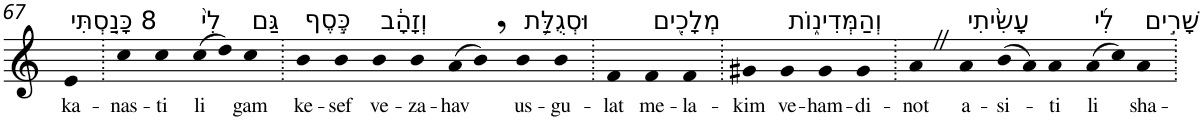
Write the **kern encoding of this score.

**kern	**text
*part1	*part1
*staff1	*staff1
*I"Piano	*
*I'Pno	*
!!LO:PB:g=z
*clefG2	*
*k[]	*
=67	=67
!LO:TX:a:t=8 כָּנַ֤סְתִּי	!
!	!LO:LY:b
4e	ka-
=68.	=68.
!	!LO:LY:b
4cc	-nas-
!	!LO:LY:b
4cc	-ti
!LO:TX:a:t=לִי֙	!
!	!LO:LY:b
(>8cc	li
8dd)	.
!LO:TX:a:t=גַּם	!
!	!LO:LY:b
4cc	gam
=69.	=69.
!LO:TX:a:t=כֶּ֣סֶף	!
!	!LO:LY:b
4b	ke-
!	!LO:LY:b
4b	-sef
!LO:TX:a:t=וְזָהָ֔ב	!
!	!LO:LY:b
4b	ve-
!	!LO:LY:b
4b	-za-
!	!LO:LY:b
(>8a	-hav
8b,)	.
!LO:TX:a:t=וּסְגֻלַּ֥ת	!
!	!LO:LY:b
4b	us-
!	!LO:LY:b
4b	-gu-
=70.	=70.
!	!LO:LY:b
4f	-lat
!LO:TX:a:t=מְלָכִ֖ים	!
!	!LO:LY:b
4f	me-
!	!LO:LY:b
4f	-la-
=71.	=71.
!	!LO:LY:b
4g#X	-kim
!LO:TX:a:t=וְהַמְּדִינ֑וֹת	!
!	!LO:LY:b
4g#	ve-
!	!LO:LY:b
4g#	-ham-
!	!LO:LY:b
4g#	-di-
=72.	=72.
!	!LO:LY:b
4aZ	-not
!LO:TX:a:t=עָשִׂ֨יתִי	!
!	!LO:LY:b
4a	a-
!	!LO:LY:b
(>8b	-si-
8a)	.
!	!LO:LY:b
4a	-ti
!LO:TX:a:t=לִ֜י	!
!	!LO:LY:b
(>8a	li
8cc)	.
!LO:TX:a:t=שָׁרִ֣ים	!
!	!LO:LY:b
4a	sha-
=.	=.
*-	*-
